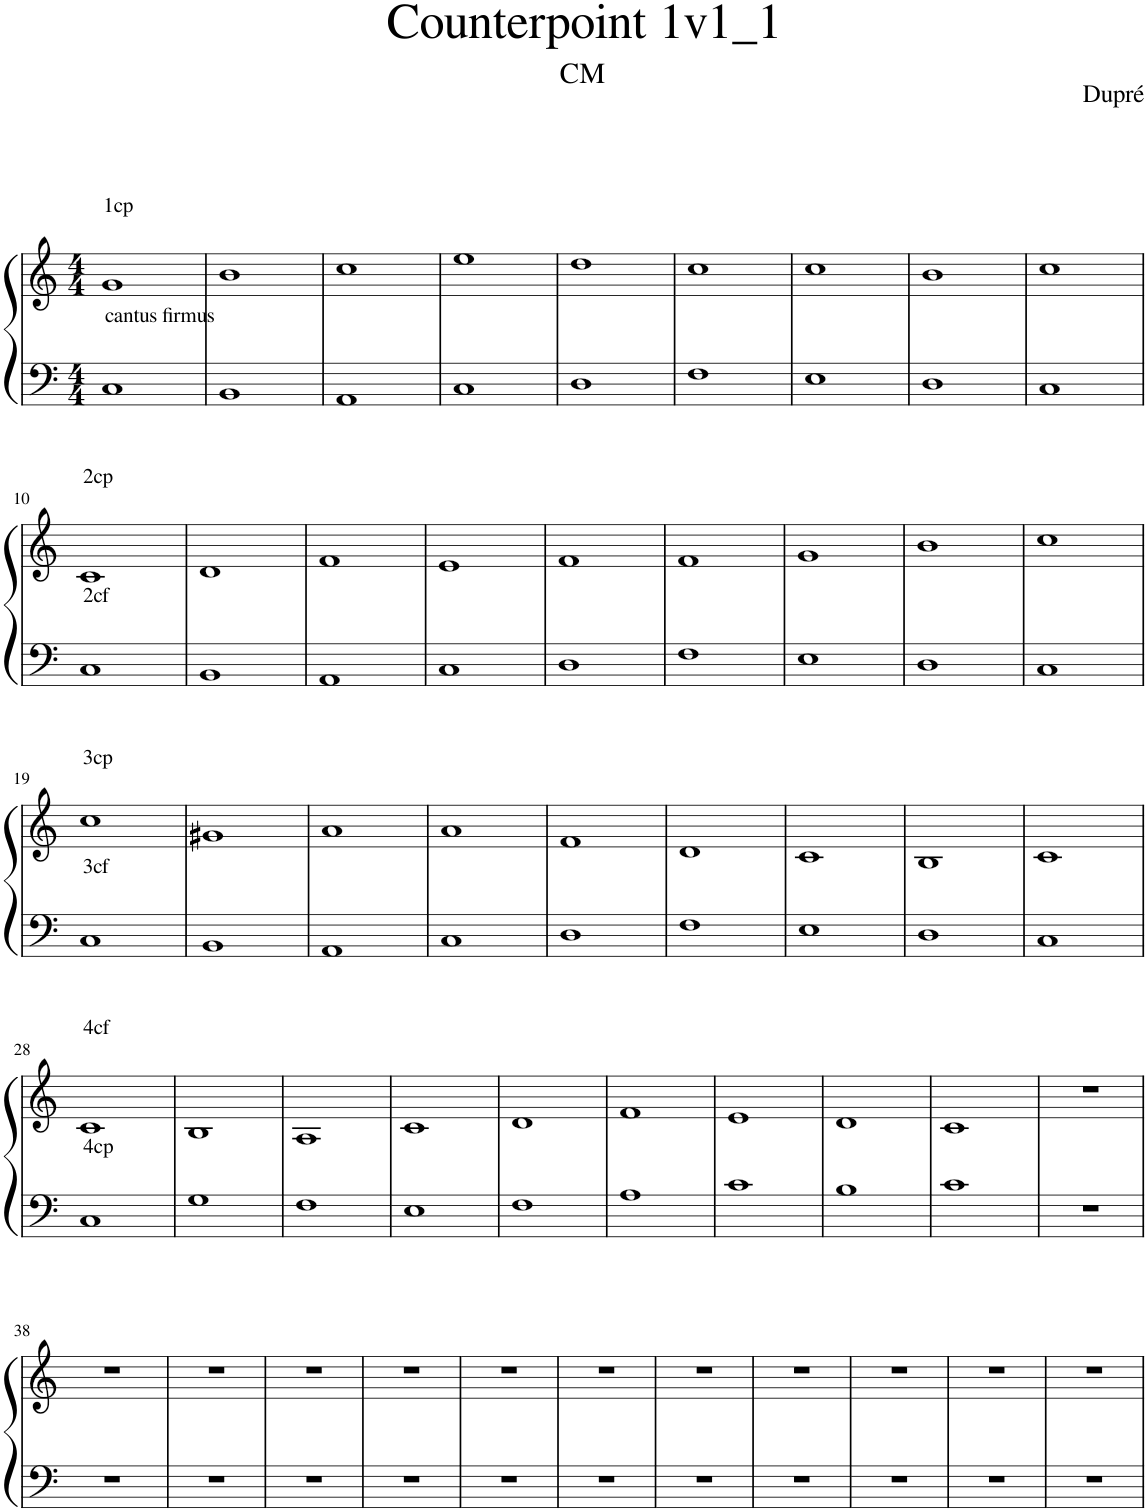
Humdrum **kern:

**kern	**kern
*part1	*part1
*staff2	*staff1
*I"Piano	*
*I'Pno.	*
*clefF4	*clefG2
*k[]	*k[]
*M4/4	*M4/4
=1	=1
!	!LO:TX:a:t=1cp
!LO:TX:a:t=cantus firmus	!
1C	1g
=2	=2
1BB	1b
=3	=3
1AA	1cc
=4	=4
1C	1ee
=5	=5
1D	1dd
=6	=6
1F	1cc
=7	=7
1E	1cc
=8	=8
1D	1b
=9	=9
1C	1cc
!!LO:LB:g=z
=10	=10
!	!LO:TX:a:t=2cp
!LO:TX:a:t=2cf	!
1C	1c
=11	=11
1BB	1d
=12	=12
1AA	1f
=13	=13
1C	1e
=14	=14
1D	1f
=15	=15
1F	1f
=16	=16
1E	1g
=17	=17
1D	1b
=18	=18
1C	1cc
!!LO:LB:g=z
=19	=19
!	!LO:TX:a:t=3cp
!LO:TX:a:t=3cf	!
1C	1cc
=20	=20
1BB	1g#X
=21	=21
1AA	1a
=22	=22
1C	1a
=23	=23
1D	1f
=24	=24
1F	1d
=25	=25
1E	1c
=26	=26
1D	1B
=27	=27
1C	1c
!!LO:LB:g=z
=28	=28
!	!LO:TX:a:t=4cf
!LO:TX:a:t=4cp	!
1C	1c
=29	=29
1G	1B
=30	=30
1F	1A
=31	=31
1E	1c
=32	=32
1F	1d
=33	=33
1A	1f
=34	=34
1c	1e
=35	=35
1B	1d
=36	=36
1c	1c
=37	=37
1r	1r
!!LO:LB:g=z
=38	=38
1r	1r
=39	=39
1r	1r
=40	=40
1r	1r
=41	=41
1r	1r
=42	=42
1r	1r
=43	=43
1r	1r
=44	=44
1r	1r
=45	=45
1r	1r
=46	=46
1r	1r
=47	=47
1r	1r
=48	=48
1r	1r
=	=
*-	*-
